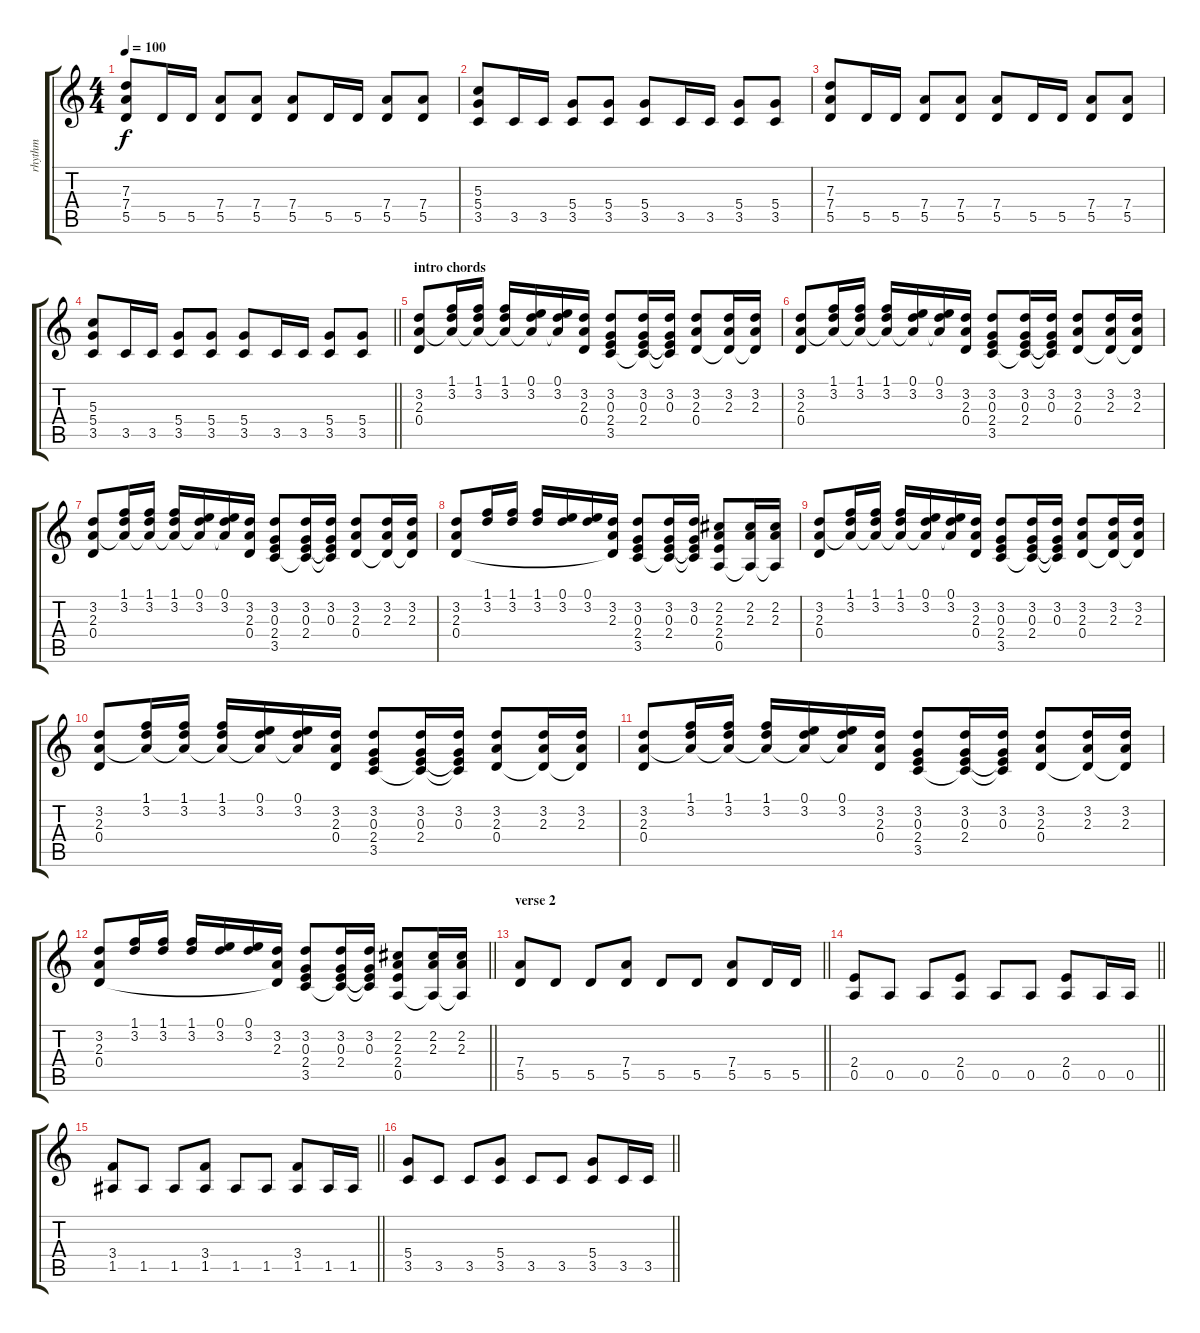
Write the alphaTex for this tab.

\track ("rhythm" "rhythm") {instrument acousticguitarsteel}
\staff {score tabs}
\tuning (E4 B3 G3 D3 A2 E2) {hide}
\ts (4 4)
\tempo 100
\clef g2
\ks c
(7.3 7.4 5.5).8{dy f} 5.5.16 5.5.16 (7.4 5.5).8 (7.4 5.5).8 (7.4 5.5).8 5.5.16 5.5.16 (7.4 5.5).8 (7.4 5.5).8 |
(5.3 5.4 3.5).8 3.5.16 3.5.16 (5.4 3.5).8 (5.4 3.5).8 (5.4 3.5).8 3.5.16 3.5.16 (5.4 3.5).8 (5.4 3.5).8 |
(7.3 7.4 5.5).8 5.5.16 5.5.16 (7.4 5.5).8 (7.4 5.5).8 (7.4 5.5).8 5.5.16 5.5.16 (7.4 5.5).8 (7.4 5.5).8 |
\barLineRight lightlight
(5.3 5.4 3.5).8 3.5.16 3.5.16 (5.4 3.5).8 (5.4 3.5).8 (5.4 3.5).8 3.5.16 3.5.16 (5.4 3.5).8 (5.4 3.5).8 |
\section ("" "intro chords")
(3.2 2.3 0.4).8{volume 10 instrument acousticguitarsteel} (1.1 3.2 2.3{t}).16 (1.1 3.2 2.3{t}).16 (1.1 3.2 2.3{t}).16 (0.1 3.2 2.3{t}).16 (0.1 3.2 2.3{t}).16 (3.2 2.3 0.4).16 (3.2 0.3 2.4 3.5).8 (3.2 0.3 2.4 3.5{t}).16 (3.2 0.3 2.4{t} 3.5{t}).16 (3.2 2.3 0.4).8 (3.2 2.3 0.4{t}).16 (3.2 2.3 0.4{t}).16 |
(3.2 2.3 0.4).8 (1.1 3.2 2.3{t}).16 (1.1 3.2 2.3{t}).16 (1.1 3.2 2.3{t}).16 (0.1 3.2 2.3{t}).16 (0.1 3.2 2.3{t}).16 (3.2 2.3 0.4).16 (3.2 0.3 2.4 3.5).8 (3.2 0.3 2.4 3.5{t}).16 (3.2 0.3 2.4{t} 3.5{t}).16 (3.2 2.3 0.4).8 (3.2 2.3 0.4{t}).16 (3.2 2.3 0.4{t}).16 |
(3.2 2.3 0.4).8 (1.1 3.2 2.3{t}).16 (1.1 3.2 2.3{t}).16 (1.1 3.2 2.3{t}).16 (0.1 3.2 2.3{t}).16 (0.1 3.2 2.3{t}).16 (3.2 2.3 0.4).16 (3.2 0.3 2.4 3.5).8 (3.2 0.3 2.4 3.5{t}).16 (3.2 0.3 2.4{t} 3.5{t}).16 (3.2 2.3 0.4).8 (3.2 2.3 0.4{t}).16 (3.2 2.3 0.4{t}).16 |
(3.2 2.3 0.4).8 (1.1 3.2).16 (1.1 3.2).16 (1.1 3.2).16 (0.1 3.2).16 (0.1 3.2).16 (3.2 2.3 0.4{t}).16 (3.2 0.3 2.4 3.5).8 (3.2 0.3 2.4 3.5{t}).16 (3.2 0.3 2.4{t} 3.5{t}).16 (2.2 2.3 2.4 0.5).8 (2.2 2.3 0.5{t}).16 (2.2 2.3 0.5{t}).16 |
(3.2 2.3 0.4).8 (1.1 3.2 2.3{t}).16 (1.1 3.2 2.3{t}).16 (1.1 3.2 2.3{t}).16 (0.1 3.2 2.3{t}).16 (0.1 3.2 2.3{t}).16 (3.2 2.3 0.4).16 (3.2 0.3 2.4 3.5).8 (3.2 0.3 2.4 3.5{t}).16 (3.2 0.3 2.4{t} 3.5{t}).16 (3.2 2.3 0.4).8 (3.2 2.3 0.4{t}).16 (3.2 2.3 0.4{t}).16 |
(3.2 2.3 0.4).8 (1.1 3.2 2.3{t}).16 (1.1 3.2 2.3{t}).16 (1.1 3.2 2.3{t}).16 (0.1 3.2 2.3{t}).16 (0.1 3.2 2.3{t}).16 (3.2 2.3 0.4).16 (3.2 0.3 2.4 3.5).8 (3.2 0.3 2.4 3.5{t}).16 (3.2 0.3 2.4{t} 3.5{t}).16 (3.2 2.3 0.4).8 (3.2 2.3 0.4{t}).16 (3.2 2.3 0.4{t}).16 |
(3.2 2.3 0.4).8 (1.1 3.2 2.3{t}).16 (1.1 3.2 2.3{t}).16 (1.1 3.2 2.3{t}).16 (0.1 3.2 2.3{t}).16 (0.1 3.2 2.3{t}).16 (3.2 2.3 0.4).16 (3.2 0.3 2.4 3.5).8 (3.2 0.3 2.4 3.5{t}).16 (3.2 0.3 2.4{t} 3.5{t}).16 (3.2 2.3 0.4).8 (3.2 2.3 0.4{t}).16 (3.2 2.3 0.4{t}).16 |
\barLineRight lightlight
(3.2 2.3 0.4).8 (1.1 3.2).16 (1.1 3.2).16 (1.1 3.2).16 (0.1 3.2).16 (0.1 3.2).16 (3.2 2.3 0.4{t}).16 (3.2 0.3 2.4 3.5).8 (3.2 0.3 2.4 3.5{t}).16 (3.2 0.3 2.4{t} 3.5{t}).16 (2.2 2.3 2.4 0.5).8 (2.2 2.3 0.5{t}).16 (2.2 2.3 0.5{t}).16 |
\section ("" "verse 2")
\barLineRight lightlight
(7.4 5.5).8{volume 16 instrument distortionguitar} 5.5.8 5.5.8 (7.4 5.5).8 5.5.8 5.5.8 (7.4 5.5).8 5.5.16 5.5.16 |
\barLineRight lightlight
(2.4 0.5).8 0.5.8 0.5.8 (2.4 0.5).8 0.5.8 0.5.8 (2.4 0.5).8 0.5.16 0.5.16 |
\barLineRight lightlight
(3.4 1.5).8 1.5.8 1.5.8 (3.4 1.5).8 1.5.8 1.5.8 (3.4 1.5).8 1.5.16 1.5.16 |
\barLineRight lightlight
(5.4 3.5).8 3.5.8 3.5.8 (5.4 3.5).8 3.5.8 3.5.8 (5.4 3.5).8 3.5.16 3.5.16
